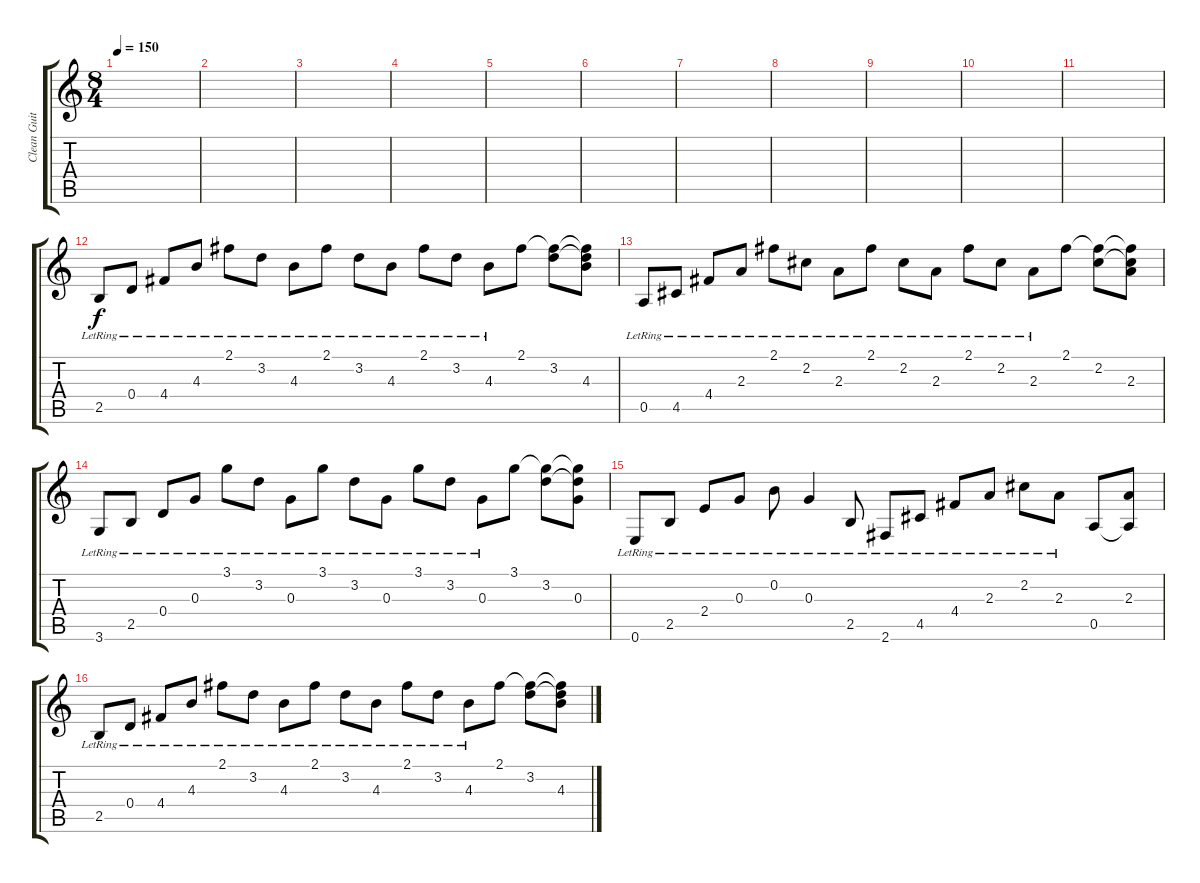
\track ("Clean Guitar" "Clean Guit") {instrument electricguitarclean}
\staff {score tabs}
\tuning (E4 B3 G3 D3 A2 E2) {hide}
\ts (8 4)
\tempo 150
\clef g2
\ks c
|
|
|
|
|
|
|
|
|
|
|
2.5{lr}.8 0.4{lr}.8 4.4{lr}.8 4.3{lr}.8 2.1{lr}.8 3.2{lr}.8 4.3{lr}.8 2.1{lr}.8 3.2{lr}.8 4.3{lr}.8 2.1{lr}.8 3.2{lr}.8 4.3{lr}.8 2.1.8 (2.1{t} 3.2).8 (2.1{t} 3.2{t} 4.3).8 |
0.5{lr}.8 4.5{lr}.8 4.4{lr}.8 2.3{lr}.8 2.1{lr}.8 2.2{lr}.8 2.3{lr}.8 2.1{lr}.8 2.2{lr}.8 2.3{lr}.8 2.1{lr}.8 2.2{lr}.8 2.3{lr}.8 2.1.8 (2.1{t} 2.2).8 (2.1{t} 2.2{t} 2.3).8 |
3.6{lr}.8 2.5{lr}.8 0.4{lr}.8 0.3{lr}.8 3.1{lr}.8 3.2{lr}.8 0.3{lr}.8 3.1{lr}.8 3.2{lr}.8 0.3{lr}.8 3.1{lr}.8 3.2{lr}.8 0.3{lr}.8 3.1.8 (3.1{t} 3.2).8 (3.1{t} 3.2{t} 0.3).8 |
0.6{lr}.8 2.5{lr}.8 2.4{lr}.8 0.3{lr}.8 0.2{lr}.8 0.3{lr}.4 2.5{lr}.8 2.6{lr}.8 4.5{lr}.8 4.4{lr}.8 2.3{lr}.8 2.2{lr}.8 2.3{lr}.8 0.5.8 (2.3 0.5{t}).8 |
2.5{lr}.8 0.4{lr}.8 4.4{lr}.8 4.3{lr}.8 2.1{lr}.8 3.2{lr}.8 4.3{lr}.8 2.1{lr}.8 3.2{lr}.8 4.3{lr}.8 2.1{lr}.8 3.2{lr}.8 4.3{lr}.8 2.1.8 (2.1{t} 3.2).8 (2.1{t} 3.2{t} 4.3).8
